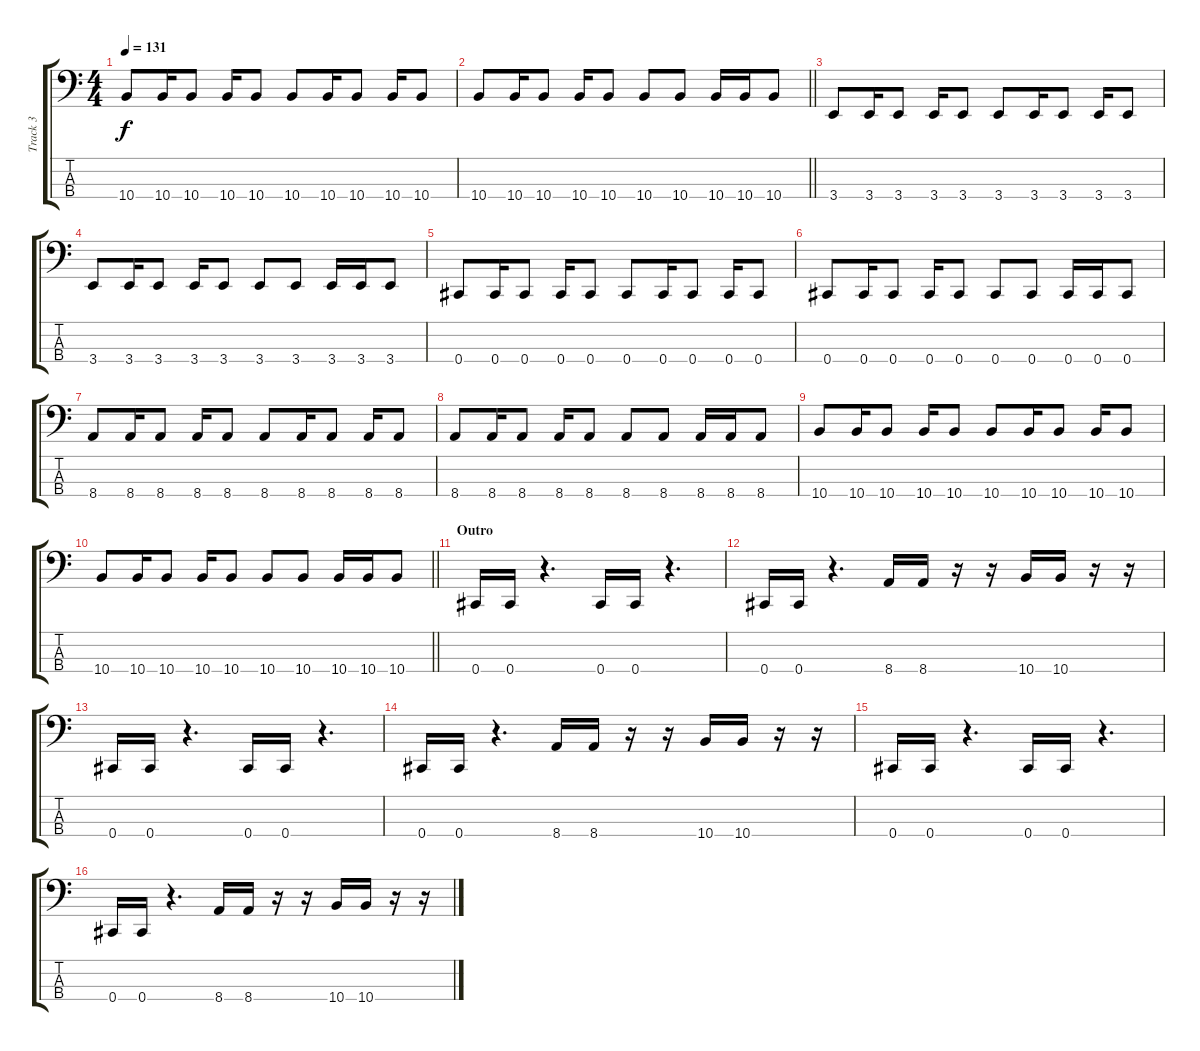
\track ("Track 3" "Track 3") {instrument electricbasspick}
\staff {score tabs}
\tuning (Gb2 Db2 Ab1 Db1) {hide}
\ts (4 4)
\tempo 131
\clef f4
\ks c
10.4.8{dy f} 10.4.16 10.4.8 10.4.16 10.4.8 10.4.8 10.4.16 10.4.8 10.4.16 10.4.8 |
\barLineRight lightlight
10.4.8 10.4.16 10.4.8 10.4.16 10.4.8 10.4.8 10.4.8 10.4.16 10.4.16 10.4.8 |
3.4.8 3.4.16 3.4.8 3.4.16 3.4.8 3.4.8 3.4.16 3.4.8 3.4.16 3.4.8 |
3.4.8 3.4.16 3.4.8 3.4.16 3.4.8 3.4.8 3.4.8 3.4.16 3.4.16 3.4.8 |
0.4.8 0.4.16 0.4.8 0.4.16 0.4.8 0.4.8 0.4.16 0.4.8 0.4.16 0.4.8 |
0.4.8 0.4.16 0.4.8 0.4.16 0.4.8 0.4.8 0.4.8 0.4.16 0.4.16 0.4.8 |
8.4.8 8.4.16 8.4.8 8.4.16 8.4.8 8.4.8 8.4.16 8.4.8 8.4.16 8.4.8 |
8.4.8 8.4.16 8.4.8 8.4.16 8.4.8 8.4.8 8.4.8 8.4.16 8.4.16 8.4.8 |
10.4.8 10.4.16 10.4.8 10.4.16 10.4.8 10.4.8 10.4.16 10.4.8 10.4.16 10.4.8 |
\barLineRight lightlight
10.4.8 10.4.16 10.4.8 10.4.16 10.4.8 10.4.8 10.4.8 10.4.16 10.4.16 10.4.8 |
\section ("" "Outro")
0.4.16 0.4.16 r.4{d} 0.4.16 0.4.16 r.4{d} |
0.4.16 0.4.16 r.4{d} 8.4.16 8.4.16 r.16 r.16 10.4.16 10.4.16 r.16 r.16 |
0.4.16 0.4.16 r.4{d} 0.4.16 0.4.16 r.4{d} |
0.4.16 0.4.16 r.4{d} 8.4.16 8.4.16 r.16 r.16 10.4.16 10.4.16 r.16 r.16 |
0.4.16 0.4.16 r.4{d} 0.4.16 0.4.16 r.4{d} |
0.4.16 0.4.16 r.4{d} 8.4.16 8.4.16 r.16 r.16 10.4.16 10.4.16 r.16 r.16
